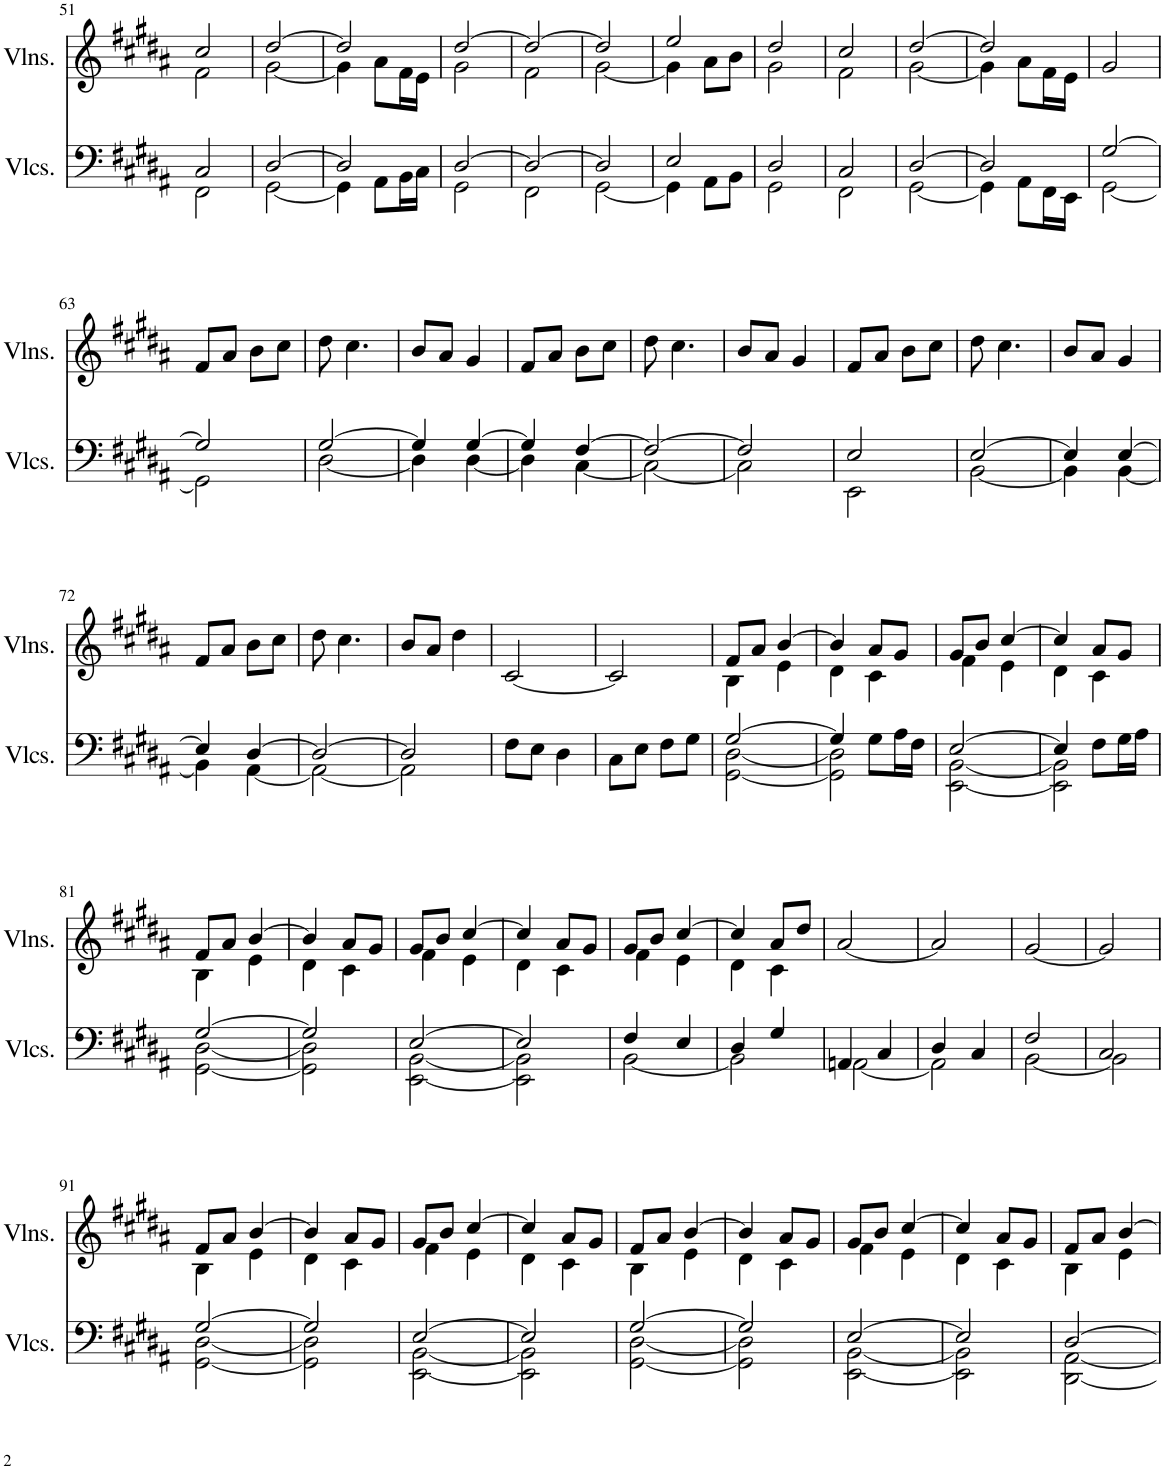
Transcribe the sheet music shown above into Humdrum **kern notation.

**kern	**kern
*part2	*part1
*staff2	*staff1
*I"Violoncellos	*I"Violins
*I'Vlcs.	*I'Vlns.
!!LO:PB:g=z
*clefF4	*clefG2
*k[f#c#g#d#a#]	*k[f#c#g#d#a#]
*M2/4	*M2/4
=51	=51
*^	*^
2C#/	2FF#\	2cc#/	2f#\
=52	=52	=52	=52
[2D#/	[2GG#\	[2dd#/	[2g#\
=53	=53	=53	=53
2D#/]	4GG#\]	2dd#/]	4g#\]
.	8AA#\L	.	8a#\L
.	16BB\L	.	16f#\L
.	16C#\JJ	.	16e\JJ
=54	=54	=54	=54
[2D#/	2GG#\	[2dd#/	2g#\
=55	=55	=55	=55
2D#/_	2FF#\	2dd#/_	2f#\
=56	=56	=56	=56
2D#/]	[2GG#\	2dd#/]	[2g#\
=57	=57	=57	=57
2E/	4GG#\]	2ee/	4g#\]
.	8AA#\L	.	8a#\L
.	8BB\J	.	8b\J
=58	=58	=58	=58
2D#/	2GG#\	2dd#/	2g#\
=59	=59	=59	=59
2C#/	2FF#\	2cc#/	2f#\
=60	=60	=60	=60
[2D#/	[2GG#\	[2dd#/	[2g#\
=61	=61	=61	=61
2D#/]	4GG#\]	2dd#/]	4g#\]
.	8AA#\L	.	8a#\L
.	16FF#\L	.	16f#\L
.	16EE\JJ	.	16e\JJ
*	*	*v	*v
=62	=62	=62
[2G#/	[2GG#\	2g#/
!!LO:LB:g=z
=63	=63	=63
2G#/]	2GG#\]	8f#/L
.	.	8a#/J
.	.	8b\L
.	.	8cc#\J
=64	=64	=64
[2G#/	[2D#\	8dd#\
.	.	4.cc#\
=65	=65	=65
4G#/]	4D#\]	8b/L
.	.	8a#/J
[4G#/	[4D#\	4g#/
=66	=66	=66
4G#/]	4D#\]	8f#/L
.	.	8a#/J
[4F#/	[4C#\	8b\L
.	.	8cc#\J
=67	=67	=67
2F#/_	2C#\_	8dd#\
.	.	4.cc#\
=68	=68	=68
2F#/]	2C#\]	8b/L
.	.	8a#/J
.	.	4g#/
=69	=69	=69
2E/	2EE\	8f#/L
.	.	8a#/J
.	.	8b\L
.	.	8cc#\J
=70	=70	=70
[2E/	[2BB\	8dd#\
.	.	4.cc#\
=71	=71	=71
4E/]	4BB\]	8b/L
.	.	8a#/J
[4E/	[4BB\	4g#/
!!LO:LB:g=z
=72	=72	=72
4E/]	4BB\]	8f#/L
.	.	8a#/J
[4D#/	[4AA#\	8b\L
.	.	8cc#\J
=73	=73	=73
2D#/_	2AA#\_	8dd#\
.	.	4.cc#\
=74	=74	=74
2D#/]	2AA#\]	8b/L
.	.	8a#/J
.	.	4dd#\
*v	*v	*
=75	=75
8F#\L	[2c#/
8E\J	.
4D#\	.
=76	=76
8C#\L	2c#/]
8E\J	.
8F#\L	.
8G#\J	.
=77	=77
*^	*^
[2GG#\ [2D#\	[2G#/	4B\	8f#/L
.	.	.	8a#/J
.	.	4e\	[4b/
=78	=78	=78	=78
2GG#\] 2D#\]	4G#/]	4d#\	4b/]
.	8G#\L	4c#\	8a#/L
.	16A#\L	.	8g#/J
.	16F#\JJ	.	.
=79	=79	=79	=79
[2EE\ [2BB\	[2E/	4f#\	8g#/L
.	.	.	8b/J
.	.	4e\	[4cc#/
=80	=80	=80	=80
2EE\] 2BB\]	4E/]	4d#\	4cc#/]
.	8F#\L	4c#\	8a#/L
.	16G#\L	.	8g#/J
.	16A#\JJ	.	.
!!LO:LB:g=z	!!
=81	=81	=81	=81
[2GG#\ [2D#\	[2G#/	4B\	8f#/L
.	.	.	8a#/J
.	.	4e\	[4b/
=82	=82	=82	=82
2GG#\] 2D#\]	2G#/]	4d#\	4b/]
.	.	4c#\	8a#/L
.	.	.	8g#/J
=83	=83	=83	=83
[2EE\ [2BB\	[2E/	4f#\	8g#/L
.	.	.	8b/J
.	.	4e\	[4cc#/
=84	=84	=84	=84
2EE\] 2BB\]	2E/]	4d#\	4cc#/]
.	.	4c#\	8a#/L
.	.	.	8g#/J
=85	=85	=85	=85
4F#/	[2BB\	4f#\	8g#/L
.	.	.	8b/J
4E/	.	4e\	[4cc#/
=86	=86	=86	=86
4D#/	2BB\]	4d#\	4cc#/]
4G#/	.	4c#\	8a#/L
.	.	.	8dd#/J
*	*	*v	*v
=87	=87	=87
4AAn/	[2AA\	[2a#/
4C#/	.	.
=88	=88	=88
4D#/	2AA\]	2a#/]
4C#/	.	.
=89	=89	=89
2F#/	[2BB\	[2g#/
=90	=90	=90
2C#/	2BB\]	2g#/]
!!LO:LB:g=z
=91	=91	=91
*	*	*^
[2GG#\ [2D#\	[2G#/	4B\	8f#/L
.	.	.	8a#/J
.	.	4e\	[4b/
=92	=92	=92	=92
2GG#\] 2D#\]	2G#/]	4d#\	4b/]
.	.	4c#\	8a#/L
.	.	.	8g#/J
=93	=93	=93	=93
[2EE\ [2BB\	[2E/	4f#\	8g#/L
.	.	.	8b/J
.	.	4e\	[4cc#/
=94	=94	=94	=94
2EE\] 2BB\]	2E/]	4d#\	4cc#/]
.	.	4c#\	8a#/L
.	.	.	8g#/J
=95	=95	=95	=95
[2GG#\ [2D#\	[2G#/	4B\	8f#/L
.	.	.	8a#/J
.	.	4e\	[4b/
=96	=96	=96	=96
2GG#\] 2D#\]	2G#/]	4d#\	4b/]
.	.	4c#\	8a#/L
.	.	.	8g#/J
=97	=97	=97	=97
[2EE\ [2BB\	[2E/	4f#\	8g#/L
.	.	.	8b/J
.	.	4e\	[4cc#/
=98	=98	=98	=98
2EE\] 2BB\]	2E/]	4d#\	4cc#/]
.	.	4c#\	8a#/L
.	.	.	8g#/J
=99	=99	=99	=99
[2DD#\ [2AA#\	[2D#/	4B\	8f#/L
.	.	.	8a#/J
.	.	4e\	[4b/
*v	*v	*	*
*	*v	*v
=	=
*-	*-
